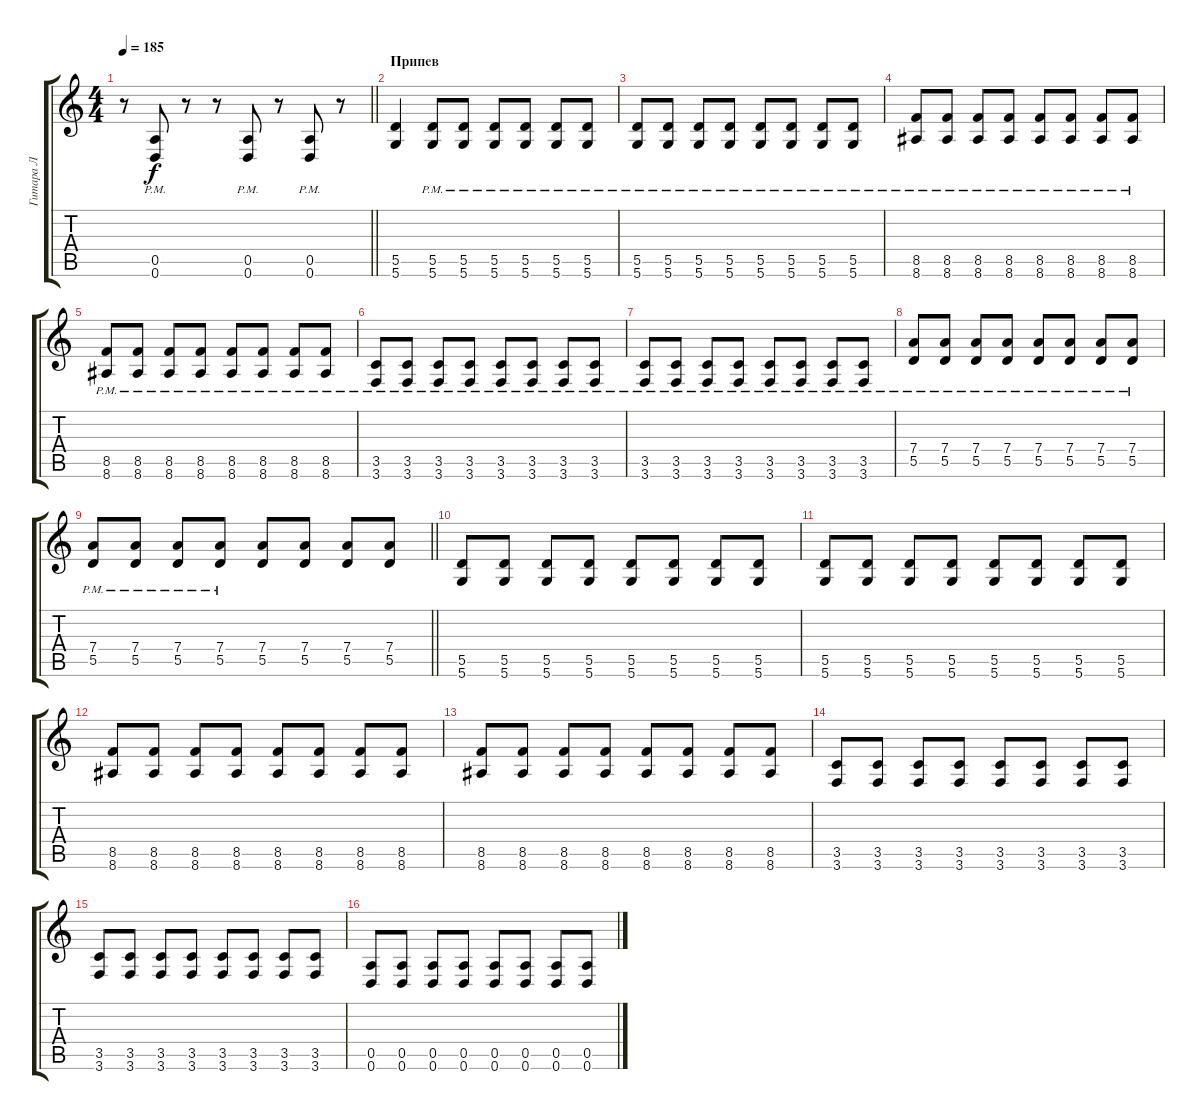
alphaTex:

\track ("Гитара Л" "Гитара Л") {instrument overdrivenguitar}
\staff {score tabs}
\tuning (E4 B3 G3 D3 A2 D2) {hide}
\ts (4 4)
\tempo 185
\clef g2
\barLineRight lightlight
\ks c
r.8{dy f} (0.5{pm} 0.6{pm}).8 r.8 r.8 (0.5{pm} 0.6{pm}).8 r.8 (0.5{pm} 0.6{pm}).8 r.8 |
\section ("" "Припев")
(5.5 5.6).4 (5.5{pm} 5.6{pm}).8 (5.5{pm} 5.6{pm}).8 (5.5{pm} 5.6{pm}).8 (5.5{pm} 5.6{pm}).8 (5.5{pm} 5.6{pm}).8 (5.5{pm} 5.6{pm}).8 |
(5.5{pm} 5.6{pm}).8 (5.5{pm} 5.6{pm}).8 (5.5{pm} 5.6{pm}).8 (5.5{pm} 5.6{pm}).8 (5.5{pm} 5.6{pm}).8 (5.5{pm} 5.6{pm}).8 (5.5{pm} 5.6{pm}).8 (5.5{pm} 5.6{pm}).8 |
(8.5{pm} 8.6{pm}).8 (8.5{pm} 8.6{pm}).8 (8.5{pm} 8.6{pm}).8 (8.5{pm} 8.6{pm}).8 (8.5{pm} 8.6{pm}).8 (8.5{pm} 8.6{pm}).8 (8.5{pm} 8.6{pm}).8 (8.5{pm} 8.6{pm}).8 |
(8.5{pm} 8.6{pm}).8 (8.5{pm} 8.6{pm}).8 (8.5{pm} 8.6{pm}).8 (8.5{pm} 8.6{pm}).8 (8.5{pm} 8.6{pm}).8 (8.5{pm} 8.6{pm}).8 (8.5{pm} 8.6{pm}).8 (8.5{pm} 8.6{pm}).8 |
(3.5{pm} 3.6{pm}).8 (3.5{pm} 3.6{pm}).8 (3.5{pm} 3.6{pm}).8 (3.5{pm} 3.6{pm}).8 (3.5{pm} 3.6{pm}).8 (3.5{pm} 3.6{pm}).8 (3.5{pm} 3.6{pm}).8 (3.5{pm} 3.6{pm}).8 |
(3.5{pm} 3.6{pm}).8 (3.5{pm} 3.6{pm}).8 (3.5{pm} 3.6{pm}).8 (3.5{pm} 3.6{pm}).8 (3.5{pm} 3.6{pm}).8 (3.5{pm} 3.6{pm}).8 (3.5{pm} 3.6{pm}).8 (3.5{pm} 3.6{pm}).8 |
(7.4{pm} 5.5{pm}).8 (7.4{pm} 5.5{pm}).8 (7.4{pm} 5.5{pm}).8 (7.4{pm} 5.5{pm}).8 (7.4{pm} 5.5{pm}).8 (7.4{pm} 5.5{pm}).8 (7.4{pm} 5.5{pm}).8 (7.4{pm} 5.5{pm}).8 |
\barLineRight lightlight
(7.4{pm} 5.5{pm}).8 (7.4{pm} 5.5{pm}).8 (7.4{pm} 5.5{pm}).8 (7.4{pm} 5.5{pm}).8 (7.4 5.5).8 (7.4 5.5).8 (7.4 5.5).8 (7.4 5.5).8 |
\section ("" " ")
(5.5 5.6).8 (5.5 5.6).8 (5.5 5.6).8 (5.5 5.6).8 (5.5 5.6).8 (5.5 5.6).8 (5.5 5.6).8 (5.5 5.6).8 |
(5.5 5.6).8 (5.5 5.6).8 (5.5 5.6).8 (5.5 5.6).8 (5.5 5.6).8 (5.5 5.6).8 (5.5 5.6).8 (5.5 5.6).8 |
(8.5 8.6).8 (8.5 8.6).8 (8.5 8.6).8 (8.5 8.6).8 (8.5 8.6).8 (8.5 8.6).8 (8.5 8.6).8 (8.5 8.6).8 |
(8.5 8.6).8 (8.5 8.6).8 (8.5 8.6).8 (8.5 8.6).8 (8.5 8.6).8 (8.5 8.6).8 (8.5 8.6).8 (8.5 8.6).8 |
(3.5 3.6).8 (3.5 3.6).8 (3.5 3.6).8 (3.5 3.6).8 (3.5 3.6).8 (3.5 3.6).8 (3.5 3.6).8 (3.5 3.6).8 |
(3.5 3.6).8 (3.5 3.6).8 (3.5 3.6).8 (3.5 3.6).8 (3.5 3.6).8 (3.5 3.6).8 (3.5 3.6).8 (3.5 3.6).8 |
(0.5 0.6).8 (0.5 0.6).8 (0.5 0.6).8 (0.5 0.6).8 (0.5 0.6).8 (0.5 0.6).8 (0.5 0.6).8 (0.5 0.6).8
